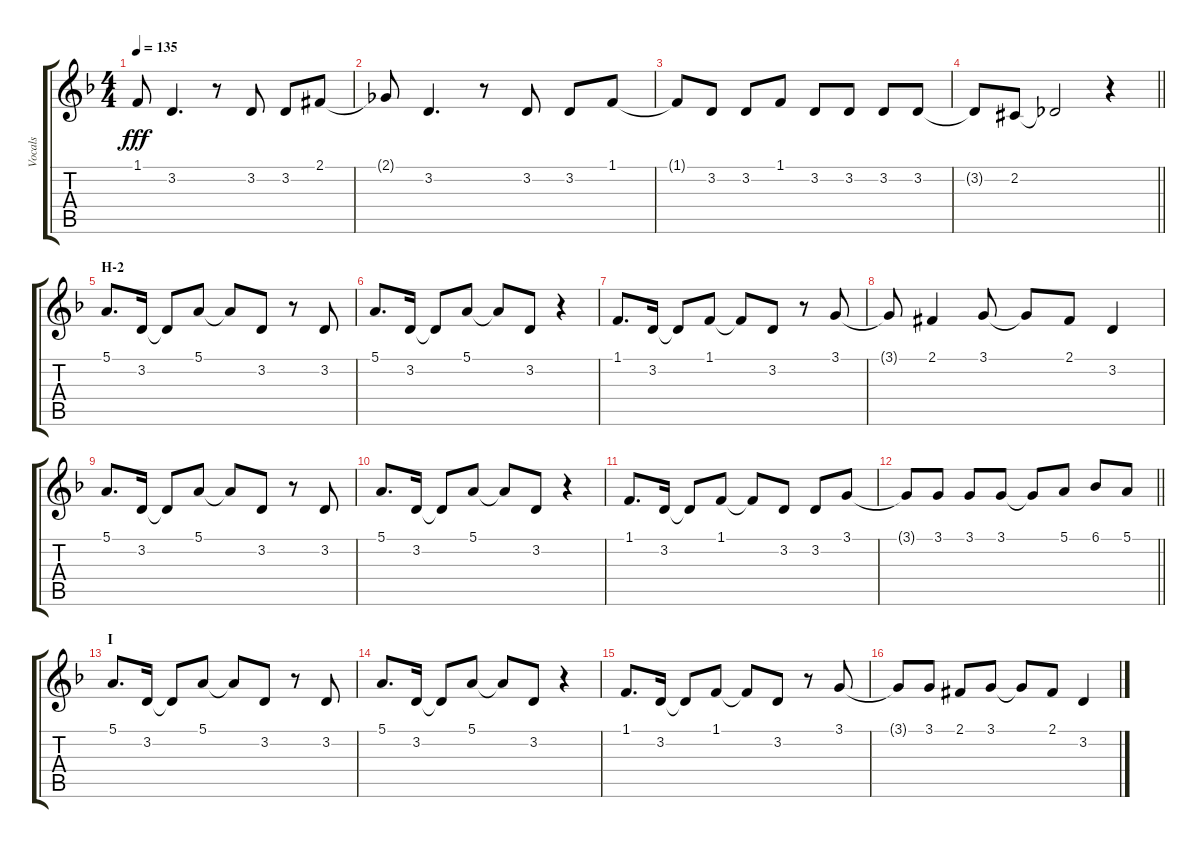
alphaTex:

\track ("Vocals" "Vocals") {instrument voiceoohs}
\staff {score tabs}
\tuning (E4 B3 G3 D3 A2 E2) {hide}
\ts (4 4)
\tempo 135
\clef g2
\ks f
1.1{t}.8{dy fff} 3.2.4{d} r.8 3.2.8 3.2.8 2.1{acc #}.8 |
2.1{t}.8 3.2.4{d} r.8 3.2.8 3.2.8 1.1.8 |
1.1{t}.8 3.2.8 3.2.8 1.1.8 3.2.8 3.2.8 3.2.8 3.2.8 |
\barLineRight lightlight
3.2{t}.8 2.2{acc #}.8 2.2{t}.2 r.4 |
\section ("" "H-2")
5.1.8{d} 3.2.16 3.2{t}.8 5.1.8 5.1{t}.8 3.2.8 r.8 3.2.8 |
5.1.8{d} 3.2.16 3.2{t}.8 5.1.8 5.1{t}.8 3.2.8 r.4 |
1.1.8{d} 3.2.16 3.2{t}.8 1.1.8 1.1{t}.8 3.2.8 r.8 3.1.8 |
3.1{t}.8 2.1{acc #}.4 3.1.8 3.1{t}.8 2.1{acc #}.8 3.2.4 |
5.1.8{d} 3.2.16 3.2{t}.8 5.1.8 5.1{t}.8 3.2.8 r.8 3.2.8 |
5.1.8{d} 3.2.16 3.2{t}.8 5.1.8 5.1{t}.8 3.2.8 r.4 |
1.1.8{d} 3.2.16 3.2{t}.8 1.1.8 1.1{t}.8 3.2.8 3.2.8 3.1.8 |
\barLineRight lightlight
3.1{t}.8 3.1.8 3.1.8 3.1.8 3.1{t}.8 5.1.8 6.1.8 5.1.8 |
\section ("" "I")
5.1.8{d} 3.2.16 3.2{t}.8 5.1.8 5.1{t}.8 3.2.8 r.8 3.2.8 |
5.1.8{d} 3.2.16 3.2{t}.8 5.1.8 5.1{t}.8 3.2.8 r.4 |
1.1.8{d} 3.2.16 3.2{t}.8 1.1.8 1.1{t}.8 3.2.8 r.8 3.1.8 |
3.1{t}.8 3.1.8 2.1{acc #}.8 3.1.8 3.1{t}.8 2.1{acc #}.8 3.2.4
